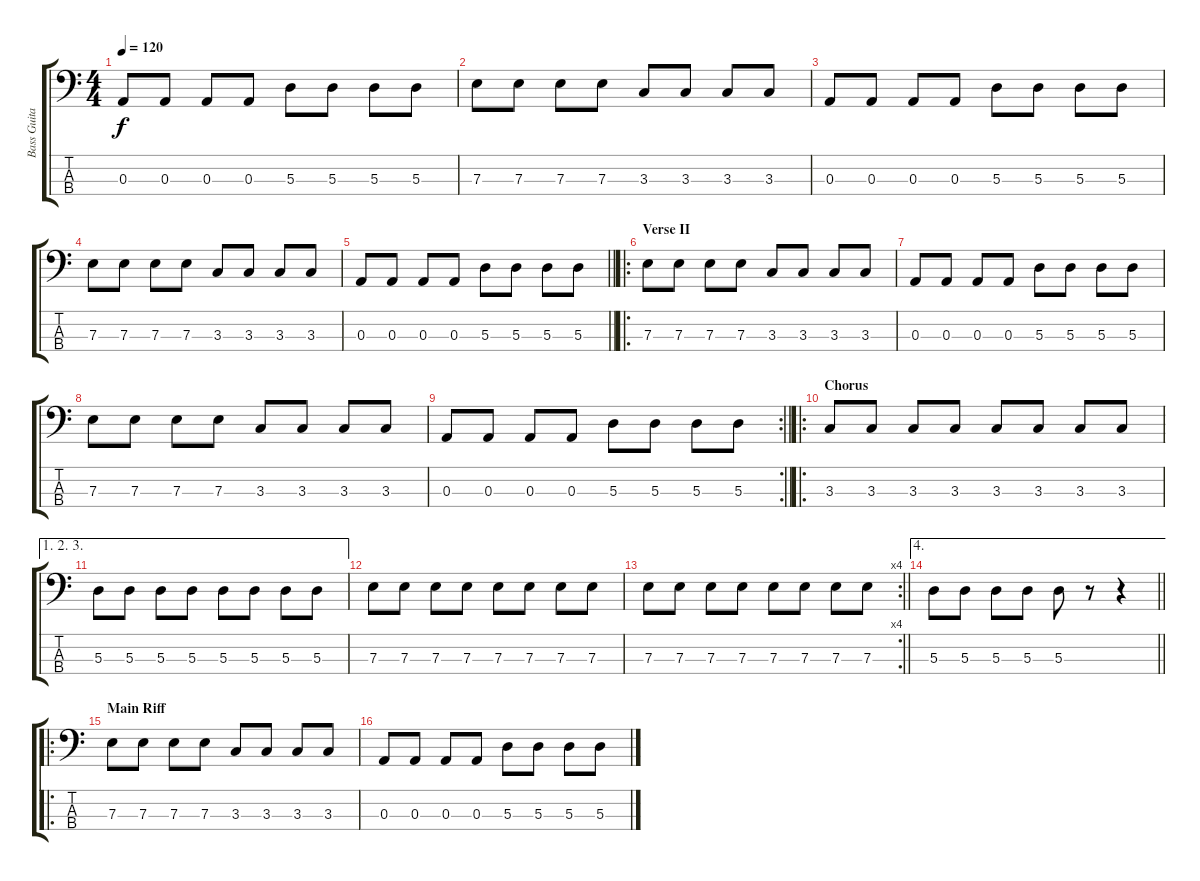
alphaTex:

\track ("Bass Guitar" "Bass Guita") {instrument electricbassfinger}
\staff {score tabs}
\tuning (G2 D2 A1 E1) {hide}
\ts (4 4)
\tempo 120
\clef f4
\ks c
0.3.8{dy f} 0.3.8 0.3.8 0.3.8 5.3.8 5.3.8 5.3.8 5.3.8 |
7.3.8 7.3.8 7.3.8 7.3.8 3.3.8 3.3.8 3.3.8 3.3.8 |
0.3.8 0.3.8 0.3.8 0.3.8 5.3.8 5.3.8 5.3.8 5.3.8 |
7.3.8 7.3.8 7.3.8 7.3.8 3.3.8 3.3.8 3.3.8 3.3.8 |
\barLineRight lightlight
0.3.8 0.3.8 0.3.8 0.3.8 5.3.8 5.3.8 5.3.8 5.3.8 |
\ro
\section ("" "Verse II")
7.3.8 7.3.8 7.3.8 7.3.8 3.3.8 3.3.8 3.3.8 3.3.8 |
0.3.8 0.3.8 0.3.8 0.3.8 5.3.8 5.3.8 5.3.8 5.3.8 |
7.3.8 7.3.8 7.3.8 7.3.8 3.3.8 3.3.8 3.3.8 3.3.8 |
\rc 2
\barLineRight lightlight
0.3.8 0.3.8 0.3.8 0.3.8 5.3.8 5.3.8 5.3.8 5.3.8 |
\ro
\section ("" "Chorus")
3.3.8 3.3.8 3.3.8 3.3.8 3.3.8 3.3.8 3.3.8 3.3.8 |
\ae (1 2 3)
5.3.8 5.3.8 5.3.8 5.3.8 5.3.8 5.3.8 5.3.8 5.3.8 |
7.3.8 7.3.8 7.3.8 7.3.8 7.3.8 7.3.8 7.3.8 7.3.8 |
\rc 4
\barLineRight lightlight
7.3.8 7.3.8 7.3.8 7.3.8 7.3.8 7.3.8 7.3.8 7.3.8 |
\ae 4
\barLineRight lightlight
5.3.8 5.3.8 5.3.8 5.3.8 5.3.8 r.8 r.4 |
\ro
\section ("" "Main Riff")
7.3.8 7.3.8 7.3.8 7.3.8 3.3.8 3.3.8 3.3.8 3.3.8 |
0.3.8 0.3.8 0.3.8 0.3.8 5.3.8 5.3.8 5.3.8 5.3.8
